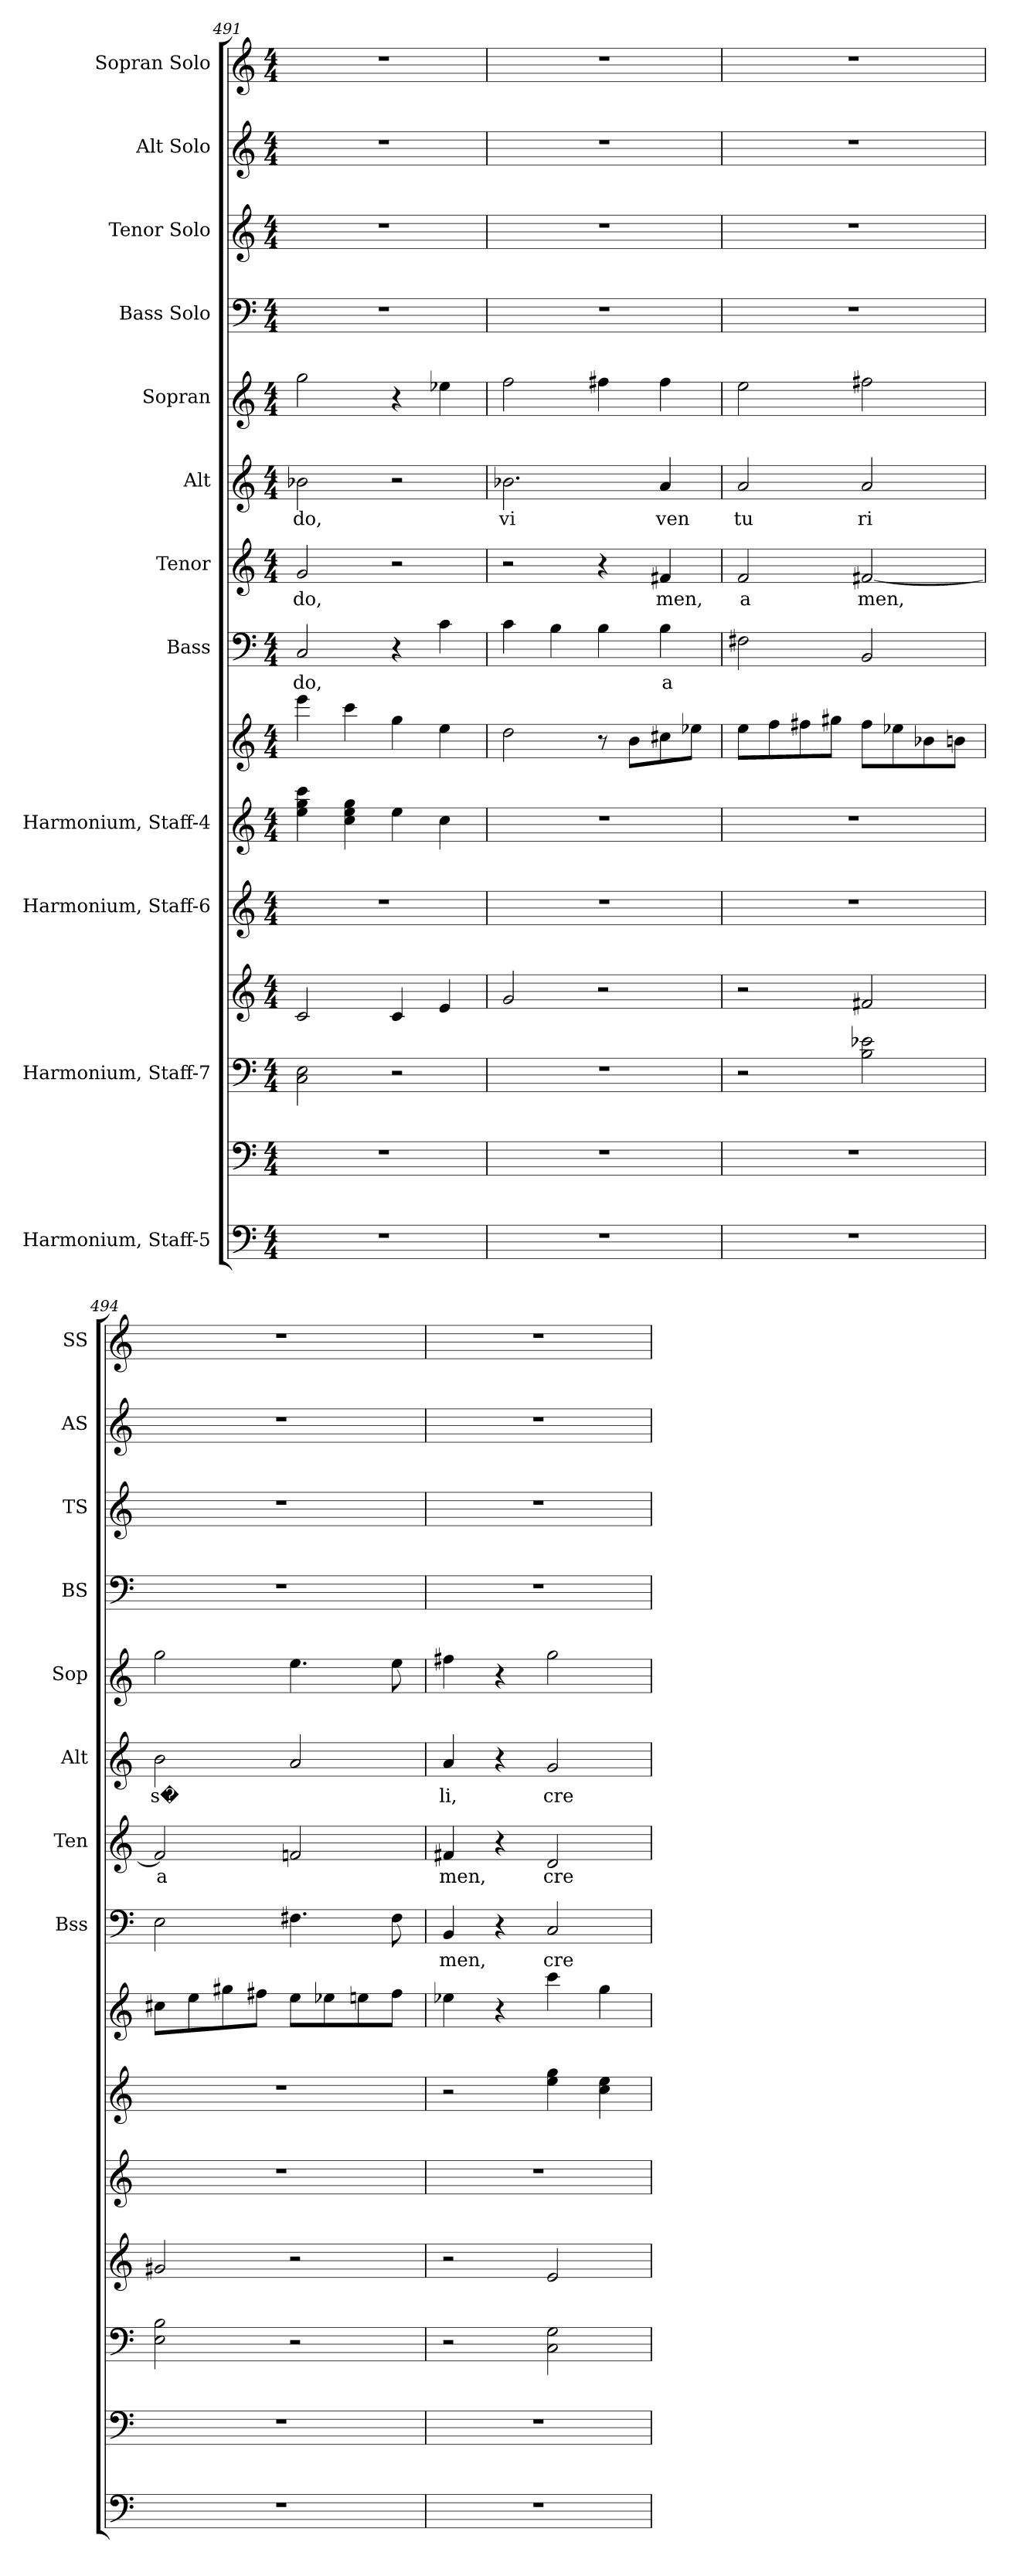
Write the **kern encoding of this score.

**kern	**kern	**kern	**kern	**kern	**kern	**kern	**kern	**text	**kern	**text	**kern	**text	**kern	**kern	**kern	**kern	**kern
*part12	*part12	*part11	*part11	*part10	*part9	*part9	*part8	*part8	*part7	*part7	*part6	*part6	*part5	*part4	*part3	*part2	*part1
*staff15	*staff14	*staff13	*staff12	*staff11	*staff10	*staff9	*staff8	*staff8	*staff7	*staff7	*staff6	*staff6	*staff5	*staff4	*staff3	*staff2	*staff1
*I"Harmonium, Staff-5	*	*I"Harmonium, Staff-7	*	*I"Harmonium, Staff-6	*I"Harmonium, Staff-4	*	*I"Bass	*	*I"Tenor	*	*I"Alt	*	*I"Sopran	*I"Bass Solo	*I"Tenor Solo	*I"Alt Solo	*I"Sopran Solo
*	*	*	*	*	*	*	*I'Bss	*	*I'Ten	*	*I'Alt	*	*I'Sop	*I'BS	*I'TS	*I'AS	*I'SS
*clefF4	*clefF4	*clefF4	*clefG2	*clefG2	*clefG2	*clefG2	*clefF4	*	*clefG2	*	*clefG2	*	*clefG2	*clefF4	*clefG2	*clefG2	*clefG2
*	*	*	*	*	*	*	*	*	*ITrd4c7	*	*ITrd2c3	*	*ITrd2c3	*	*ITrd4c7	*	*ITrd2c3
*k[]	*k[]	*k[]	*k[]	*k[]	*k[]	*k[]	*k[]	*	*k[b-]	*	*k[f#c#g#]	*	*k[f#c#g#]	*k[]	*k[b-]	*k[]	*k[f#c#g#]
*M4/4	*M4/4	*M4/4	*M4/4	*M4/4	*M4/4	*M4/4	*M4/4	*	*M4/4	*	*M4/4	*	*M4/4	*M4/4	*M4/4	*M4/4	*M4/4
=491	=491	=491	=491	=491	=491	=491	=491	=491	=491	=491	=491	=491	=491	=491	=491	=491	=491
1r	1r	2C\ 2E\	2c/	1r	4ee\ 4gg\ 4ccc\	4eee\	2C/	do,	2c/	do,	2gn\	do,	2ee\	1r	1r	1r	1r
.	.	.	.	.	4cc\ 4ee\ 4gg\	4ccc\	.	.	.	.	.	.	.	.	.	.	.
.	.	2r	4c/	.	4ee\	4gg\	4r	.	2r	.	2r	.	4r	.	.	.	.
.	.	.	4e/	.	4cc\	4ee\	4c\	.	.	.	.	.	4ccn\	.	.	.	.
=492	=492	=492	=492	=492	=492	=492	=492	=492	=492	=492	=492	=492	=492	=492	=492	=492	=492
1r	1r	1r	2g/	1r	1r	2dd\	4c\	.	2r	.	2.gn\	vi	2dd\	1r	1r	1r	1r
.	.	.	.	.	.	.	4B\	.	.	.	.	.	.	.	.	.	.
.	.	.	2r	.	.	8r	4B\	.	4r	.	.	.	4dd#X\	.	.	.	.
.	.	.	.	.	.	8b\L	.	.	.	.	.	.	.	.	.	.	.
.	.	.	.	.	.	8cc#X\	4B\	a	4Bn/	men,	4f#/	ven	4dd#\	.	.	.	.
.	.	.	.	.	.	8ee-X\J	.	.	.	.	.	.	.	.	.	.	.
=493	=493	=493	=493	=493	=493	=493	=493	=493	=493	=493	=493	=493	=493	=493	=493	=493	=493
1r	1r	2r	2r	1r	1r	8ee\L	2F#X\	.	2B-/	a	2f#/	tu	2cc#\	1r	1r	1r	1r
.	.	.	.	.	.	8ff\	.	.	.	.	.	.	.	.	.	.	.
.	.	.	.	.	.	8ff#X\	.	.	.	.	.	.	.	.	.	.	.
.	.	.	.	.	.	8gg#X\J	.	.	.	.	.	.	.	.	.	.	.
.	.	2B\ 2e-X\	2f#X/	.	.	8ff#\L	2BB/	.	[2Bn/	men,	2f#/	ri	2dd#X\	.	.	.	.
.	.	.	.	.	.	8ee-X\	.	.	.	.	.	.	.	.	.	.	.
.	.	.	.	.	.	8b-X\	.	.	.	.	.	.	.	.	.	.	.
.	.	.	.	.	.	8bn\J	.	.	.	.	.	.	.	.	.	.	.
=494	=494	=494	=494	=494	=494	=494	=494	=494	=494	=494	=494	=494	=494	=494	=494	=494	=494
1r	1r	2E\ 2B\	2g#X/	1r	1r	8cc#X\L	2E\	.	2B/]	a	2g#\	s�	2ee\	1r	1r	1r	1r
.	.	.	.	.	.	8ee\	.	.	.	.	.	.	.	.	.	.	.
.	.	.	.	.	.	8gg#X\	.	.	.	.	.	.	.	.	.	.	.
.	.	.	.	.	.	8ff#X\J	.	.	.	.	.	.	.	.	.	.	.
.	.	2r	2r	.	.	8ee\L	4.F#X\	.	2B-X/	.	2f#/	.	4.cc#\	.	.	.	.
.	.	.	.	.	.	8ee-X\	.	.	.	.	.	.	.	.	.	.	.
.	.	.	.	.	.	8een\	.	.	.	.	.	.	.	.	.	.	.
.	.	.	.	.	.	8ff#\J	8F#\	.	.	.	.	.	8cc#\	.	.	.	.
=495	=495	=495	=495	=495	=495	=495	=495	=495	=495	=495	=495	=495	=495	=495	=495	=495	=495
1r	1r	2r	2r	1r	2r	4ee-X\	4BB/	men,	4Bn/	men,	4f#/	li,	4dd#X\	1r	1r	1r	1r
.	.	.	.	.	.	4r	4r	.	4r	.	4r	.	4r	.	.	.	.
.	.	2C\ 2G\	2e/	.	4ee\ 4gg\	4ccc\	2C/	cre	2G/	cre	2e/	cre	2ee\	.	.	.	.
.	.	.	.	.	4cc\ 4ee\	4gg\	.	.	.	.	.	.	.	.	.	.	.
=	=	=	=	=	=	=	=	=	=	=	=	=	=	=	=	=	=
*-	*-	*-	*-	*-	*-	*-	*-	*-	*-	*-	*-	*-	*-	*-	*-	*-	*-
